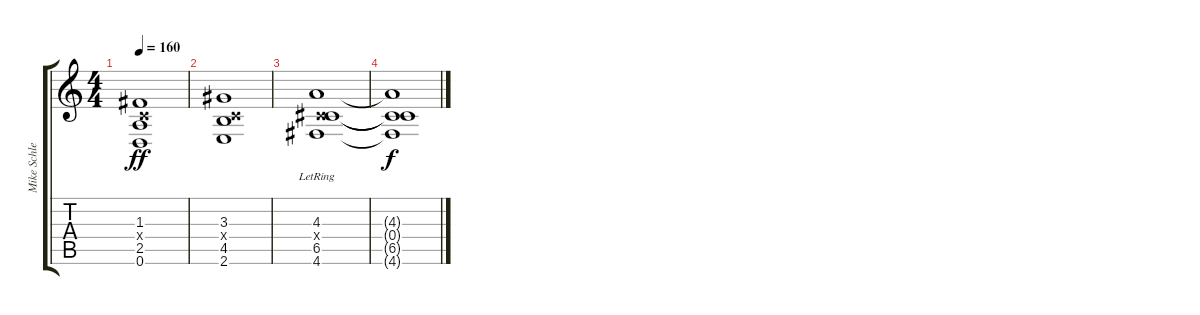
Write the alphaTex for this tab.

\track ("Mike Schleibaum" "Mike Schle") {instrument overdrivenguitar}
\staff {score tabs}
\tuning (D4 A3 F3 C3 G2 D2) {hide}
\ts (4 4)
\tempo 160
\clef g2
\ks c
(1.3 0.4{x} 2.5 0.6).1{dy ff volume 5} |
(3.3 0.4{x} 4.5 2.6).1 |
(4.3{lr} 0.4{x} 6.5{lr} 4.6{lr}).1 |
(4.3{t} 0.4{t} 6.5{t} 4.6{t}).1{dy f}
